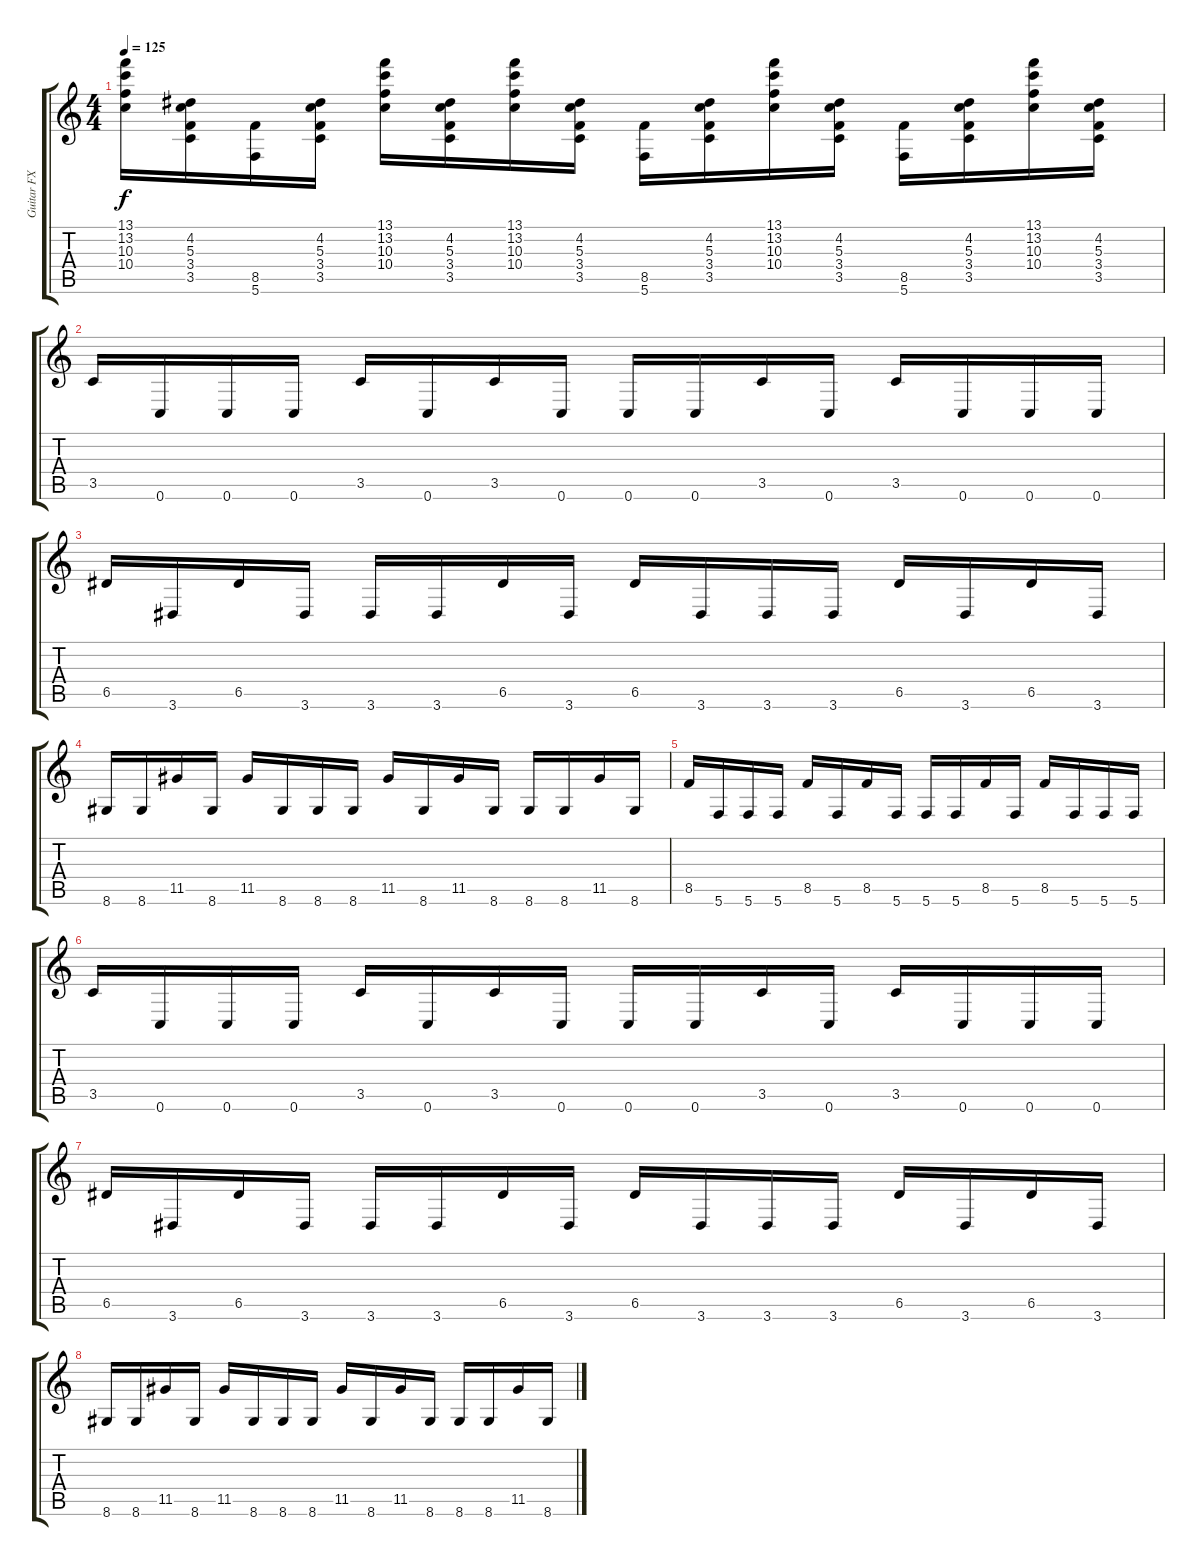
\track ("Guitar FX" "Guitar FX") {instrument overdrivenguitar}
\staff {score tabs}
\tuning (E4 B3 G3 D3 A2 C2) {hide}
\ts (4 4)
\tempo 125
\clef g2
\ks c
(13.1 13.2 10.3 10.4).16{dy f balance 0} (4.2 5.3 3.4 3.5).16{balance 16} (8.5 5.6).16{balance 0} (4.2 5.3 3.4 3.5).16{balance 16} (13.1 13.2 10.3 10.4).16{balance 0} (4.2 5.3 3.4 3.5).16{balance 16} (13.1 13.2 10.3 10.4).16{balance 0} (4.2 5.3 3.4 3.5).16{balance 16} (8.5 5.6).16{balance 0} (4.2 5.3 3.4 3.5).16{balance 16} (13.1 13.2 10.3 10.4).16{balance 0} (4.2 5.3 3.4 3.5).16{balance 16} (8.5 5.6).16{balance 0} (4.2 5.3 3.4 3.5).16{balance 16} (13.1 13.2 10.3 10.4).16{balance 0} (4.2 5.3 3.4 3.5).16{balance 16} |
3.5.16{volume 12 balance 16} 0.6.16{balance 0} 0.6.16{balance 16} 0.6.16{balance 0} 3.5.16{balance 16} 0.6.16{balance 0} 3.5.16{balance 16} 0.6.16{balance 0} 0.6.16{balance 16} 0.6.16{balance 0} 3.5.16{balance 16} 0.6.16{balance 0} 3.5.16{balance 16} 0.6.16{balance 0} 0.6.16{balance 16} 0.6.16{balance 0} |
6.5.16{balance 16} 3.6.16{balance 0} 6.5.16{balance 16} 3.6.16{balance 0} 3.6.16{balance 16} 3.6.16{balance 0} 6.5.16{balance 16} 3.6.16{balance 0} 6.5.16{balance 16} 3.6.16{balance 0} 3.6.16{balance 16} 3.6.16{balance 0} 6.5.16{balance 16} 3.6.16{balance 0} 6.5.16{balance 16} 3.6.16{balance 0} |
8.6.16{balance 16} 8.6.16{balance 0} 11.5.16{balance 16} 8.6.16{balance 0} 11.5.16{balance 16} 8.6.16{balance 0} 8.6.16{balance 16} 8.6.16{balance 0} 11.5.16{balance 16} 8.6.16{balance 0} 11.5.16{balance 16} 8.6.16{balance 0} 8.6.16{balance 16} 8.6.16{balance 0} 11.5.16{balance 16} 8.6.16{balance 0} |
8.5.16{balance 16} 5.6.16{balance 0} 5.6.16{balance 16} 5.6.16{balance 0} 8.5.16{balance 16} 5.6.16{balance 0} 8.5.16{balance 16} 5.6.16{balance 0} 5.6.16{balance 16} 5.6.16{balance 0} 8.5.16{balance 16} 5.6.16{balance 0} 8.5.16{balance 16} 5.6.16{balance 0} 5.6.16{balance 16} 5.6.16{balance 0} |
3.5.16{balance 16} 0.6.16{balance 0} 0.6.16{balance 16} 0.6.16{balance 0} 3.5.16{balance 16} 0.6.16{balance 0} 3.5.16{balance 16} 0.6.16{balance 0} 0.6.16{balance 16} 0.6.16{balance 0} 3.5.16{balance 16} 0.6.16{balance 0} 3.5.16{balance 16} 0.6.16{balance 0} 0.6.16{balance 16} 0.6.16{balance 0} |
6.5.16{balance 16} 3.6.16{balance 0} 6.5.16{balance 16} 3.6.16{balance 0} 3.6.16{balance 16} 3.6.16{balance 0} 6.5.16{balance 16} 3.6.16{balance 0} 6.5.16{balance 16} 3.6.16{balance 0} 3.6.16{balance 16} 3.6.16{balance 0} 6.5.16{balance 16} 3.6.16{balance 0} 6.5.16{balance 16} 3.6.16{balance 0} |
8.6.16{balance 16} 8.6.16{balance 0} 11.5.16{balance 16} 8.6.16{balance 0} 11.5.16{balance 16} 8.6.16{balance 0} 8.6.16{balance 16} 8.6.16{balance 0} 11.5.16{balance 16} 8.6.16{balance 0} 11.5.16{balance 16} 8.6.16{balance 0} 8.6.16{balance 16} 8.6.16{balance 0} 11.5.16{balance 16} 8.6.16{balance 0}
